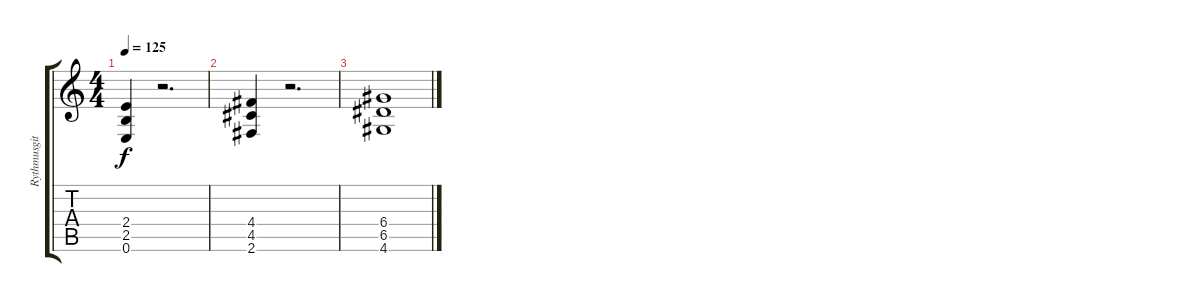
\track ("Rythmusgitarre" "Rythmusgit") {instrument distortionguitar}
\staff {score tabs}
\tuning (E4 B3 G3 D3 A2 E2) {hide}
\ts (4 4)
\tempo 125
\clef g2
\ks c
(2.4 2.5 0.6).4{dy f} r.2{d} |
(4.4 4.5 2.6).4 r.2{d} |
(6.4 6.5 4.6).1
